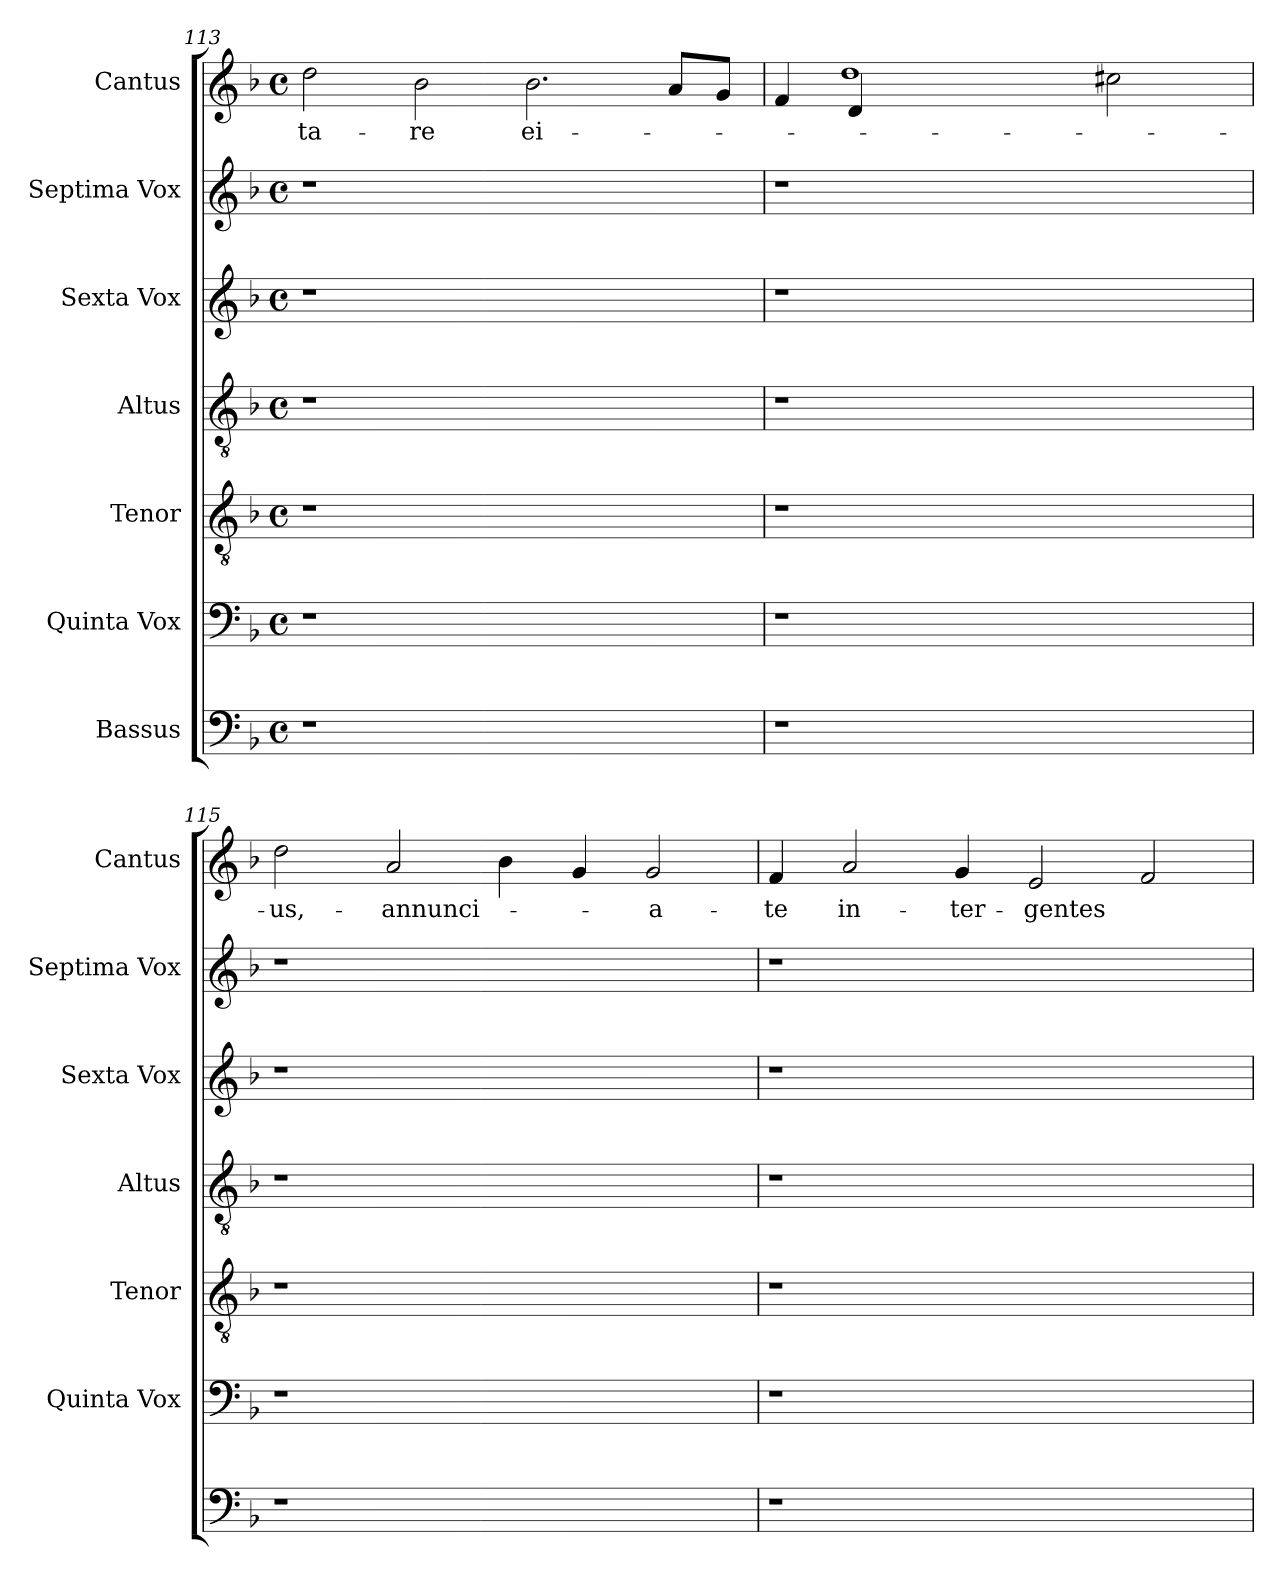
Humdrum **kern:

**kern	**kern	**kern	**kern	**kern	**kern	**kern	**text
*part7	*part6	*part5	*part4	*part3	*part2	*part1	*part1
*staff7	*staff6	*staff5	*staff4	*staff3	*staff2	*staff1	*staff1
*I"Bassus	*I"Quinta Vox	*I"Tenor	*I"Altus	*I"Sexta Vox	*I"Septima Vox	*I"Cantus	*
*	*I'Quinta Vox	*I'Tenor	*I'Altus	*I'Sexta Vox	*I'Septima Vox	*I'Cantus	*
!!LO:LB:g=z
*clefF4	*clefF4	*clefGv2	*clefGv2	*clefG2	*clefG2	*clefG2	*
*k[b-]	*k[b-]	*k[b-]	*k[b-]	*k[b-]	*k[b-]	*k[b-]	*
*F:	*F:	*F:	*F:	*F:	*F:	*F:	*
*M4/4	*M4/4	*M4/4	*M4/4	*M4/4	*M4/4	*M4/4	*
*met(c)	*met(c)	*met(c)	*met(c)	*met(c)	*met(c)	*met(c)	*
=113	=113	=113	=113	=113	=113	=113	=113
!	!	!	!	!	!	!	!LO:LY:b
1r	1r	1r	1r	1r	1r	2dd\	ta-
!	!	!	!	!	!	!	!LO:LY:b
.	.	.	.	.	.	2b-\	-re
!	!	!	!	!	!	!	!LO:LY:b
1ryy	1ryy	1ryy	1ryy	1ryy	1ryy	2.b-\	ei-
.	.	.	.	.	.	8a/L	.
.	.	.	.	.	.	8g/J	.
=114	=114	=114	=114	=114	=114	=114	=114
*	*	*	*	*	*	*^	*
1r	1r	1r	1r	1r	1r	4f/	4ryy	.
.	.	.	.	.	.	4d/	1dd	.
.	.	.	.	.	.	1ryy	.	.
2.ryy	2.ryy	2.ryy	2.ryy	2.ryy	2.ryy	.	.	.
.	.	.	.	.	.	.	2cc#X\	.
.	.	.	.	.	.	4ryy	.	.
*	*	*	*	*	*	*v	*v	*
=115	=115	=115	=115	=115	=115	=115	=115
!	!	!	!	!	!	!	!LO:LY:b
1r	1r	1r	1r	1r	1r	2dd\	-us,-
!	!	!	!	!	!	!	!LO:LY:b
.	.	.	.	.	.	2a/	-annunci-
1ryy	1ryy	1ryy	1ryy	1ryy	1ryy	4b-\	.
.	.	.	.	.	.	4g/	.
!	!	!	!	!	!	!	!LO:LY:b
.	.	.	.	.	.	2g/	-a-
=116	=116	=116	=116	=116	=116	=116	=116
!	!	!	!	!	!	!	!LO:LY:b
1r	1r	1r	1r	1r	1r	4f/	-te
!	!	!	!	!	!	!	!LO:LY:b
.	.	.	.	.	.	2a/	in-
!	!	!	!	!	!	!	!LO:LY:b
.	.	.	.	.	.	4g/	-ter-
!	!	!	!	!	!	!	!LO:LY:b
1ryy	1ryy	1ryy	1ryy	1ryy	1ryy	2e/	-gentes
.	.	.	.	.	.	2f/	.
=	=	=	=	=	=	=	=
*-	*-	*-	*-	*-	*-	*-	*-
